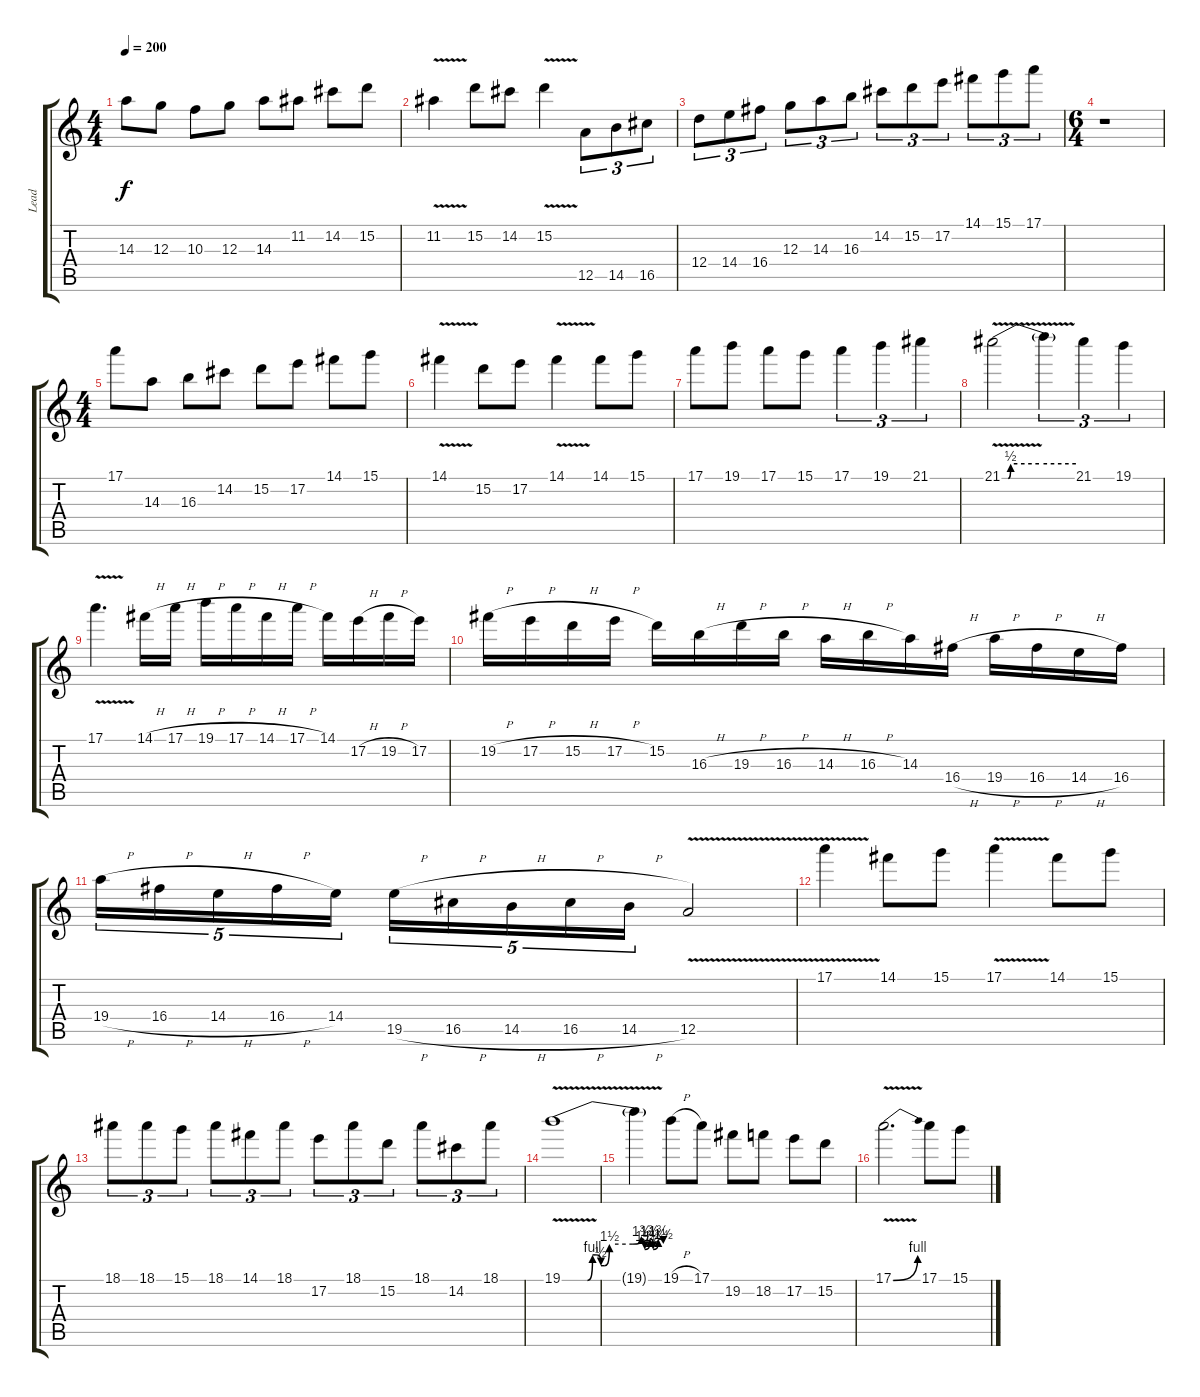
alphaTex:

\track ("Lead" "Lead") {instrument distortionguitar}
\staff {score tabs}
\tuning (E4 B3 G3 D3 A2 E2) {hide}
\ts (4 4)
\tempo 200
\clef g2
\ks c
14.3.8{dy f} 12.3.8 10.3.8 12.3.8 14.3.8 11.2.8 14.2.8 15.2.8 |
11.2{v}.4 15.2.8 14.2.8 15.2{v}.4 12.5.8{tu (3 2)} 14.5.8{tu (3 2)} 16.5.8{tu (3 2)} |
12.4.8{tu (3 2)} 14.4.8{tu (3 2)} 16.4.8{tu (3 2)} 12.3.8{tu (3 2)} 14.3.8{tu (3 2)} 16.3.8{tu (3 2)} 14.2.8{tu (3 2)} 15.2.8{tu (3 2)} 17.2.8{tu (3 2)} 14.1.8{tu (3 2)} 15.1.8{tu (3 2)} 17.1.8{tu (3 2)} |
\ts (6 4)
r.1 |
\ts (4 4)
17.1.8 14.3.8 16.3.8 14.2.8 15.2.8 17.2.8 14.1.8 15.1.8 |
14.1{v}.4 15.2.8 17.2.8 14.1{v}.4 14.1.8 15.1.8 |
17.1.8 19.1.8 17.1.8 15.1.8 17.1.4{tu (3 2)} 19.1.4{tu (3 2)} 21.1.4{tu (3 2)} |
21.1{be (custom 0 0 5 0 7 2 30 2 60 2) v}.2 21.1{t}.4{tu (3 2)} 21.1.4{tu (3 2)} 19.1.4{tu (3 2)} |
17.1{v}.4{d} 14.1{h}.16 17.1{h}.16 19.1{h}.16 17.1{h}.16 14.1{h}.16 17.1{h}.16 14.1.16 17.2{h}.16 19.2{h}.16 17.2.16 |
19.2{h}.16 17.2{h}.16 15.2{h}.16 17.2{h}.16 15.2.16 16.3{h}.16 19.3{h}.16 16.3{h}.16 14.3{h}.16 16.3{h}.16 14.3.16 16.4{h}.16 19.4{h}.16 16.4{h}.16 14.4{h}.16 16.4.16 |
19.4{h}.16{tu (5 4)} 16.4{h}.16{tu (5 4)} 14.4{h}.16{tu (5 4)} 16.4{h}.16{tu (5 4)} 14.4.16{tu (5 4)} 19.5{h}.16{tu (5 4)} 16.5{h}.16{tu (5 4)} 14.5{h}.16{tu (5 4)} 16.5{h}.16{tu (5 4)} 14.5{h}.16{tu (5 4)} 12.5{v}.2 |
17.1{v}.4 14.1.8 15.1.8 17.1{v}.4 14.1.8 15.1.8 |
18.1.8{tu (3 2)} 18.1.8{tu (3 2)} 15.1.8{tu (3 2)} 18.1.8{tu (3 2)} 14.1.8{tu (3 2)} 18.1.8{tu (3 2)} 17.2.8{tu (3 2)} 18.1.8{tu (3 2)} 15.2.8{tu (3 2)} 18.1.8{tu (3 2)} 14.2.8{tu (3 2)} 18.1.8{tu (3 2)} |
19.1{be (custom 0 0 15 0 18 4 20 4 23 2 25 2 28 6 42 6 47 7 49 5 52 7 54 5 57 7 60 6) v}.1 |
19.1{t}.4 19.1{h}.8 17.1.8 19.2.8 18.2.8 17.2.8 15.2.8 |
17.1{be (bend 0 0 60 4) v}.2{d} 17.1.8 15.1.8
